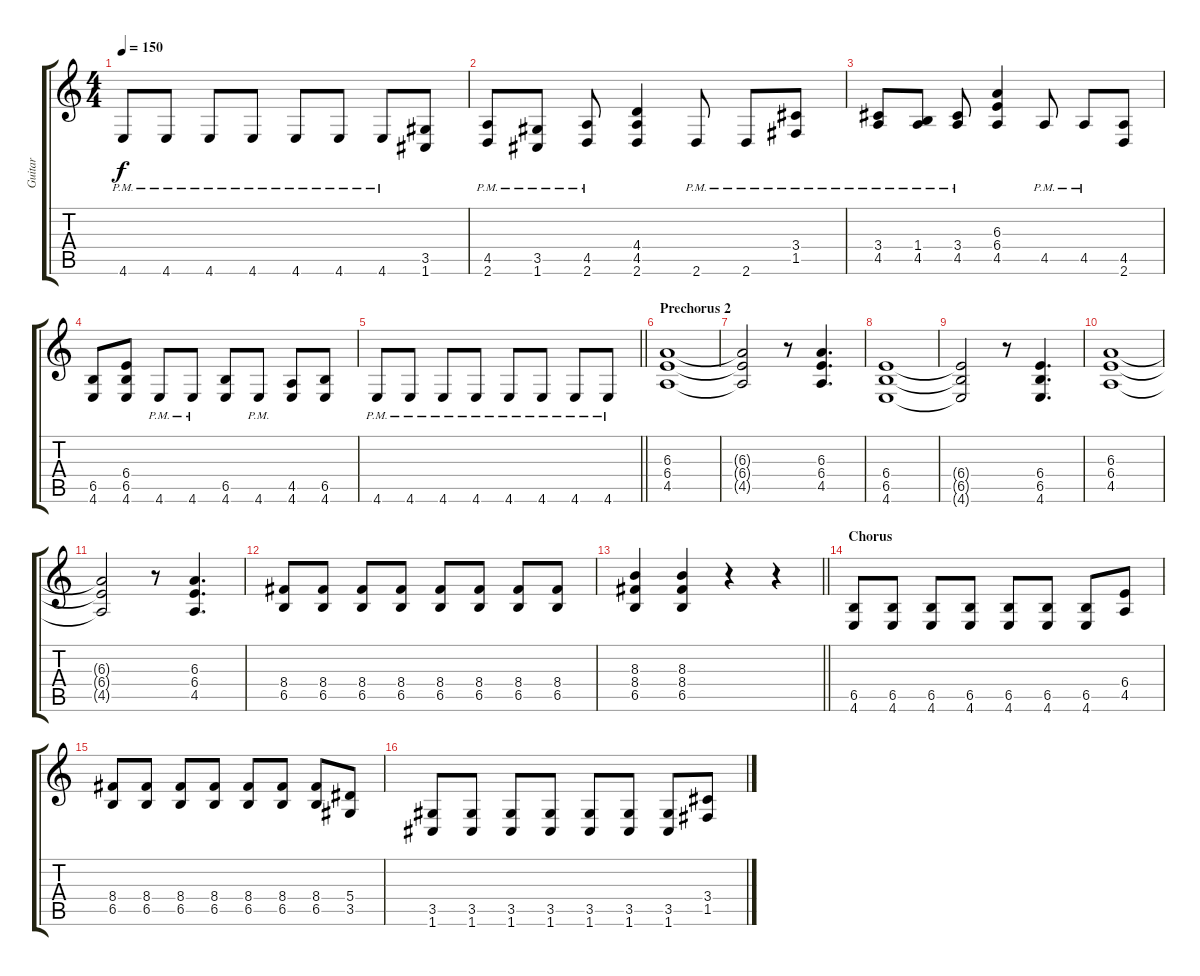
\track ("Guitar" "Guitar") {instrument distortionguitar}
\staff {score tabs}
\tuning (C4 G3 Eb3 Bb2 F2 C2) {hide}
\ts (4 4)
\tempo 150
\clef g2
\ks c
4.6{pm}.8{dy f} 4.6{pm}.8 4.6{pm}.8 4.6{pm}.8 4.6{pm}.8 4.6{pm}.8 4.6{pm}.8 (3.5 1.6).8 |
(4.5{pm} 2.6{pm}).8 (3.5{pm} 1.6{pm}).8 (4.5{pm} 2.6{pm}).8 (4.4 4.5 2.6).4 2.6{pm}.8 2.6{pm}.8 (3.4{pm} 1.5{pm}).8 |
(3.4{pm} 4.5{pm}).8 (1.4{pm} 4.5{pm}).8 (3.4{pm} 4.5{pm}).8 (6.3 6.4 4.5).4 4.5{pm}.8 4.5{pm}.8 (4.5 2.6).8 |
(6.5 4.6).8 (6.4 6.5 4.6).8 4.6{pm}.8 4.6{pm}.8 (6.5 4.6).8 4.6{pm}.8 (4.5 4.6).8 (6.5 4.6).8 |
\barLineRight lightlight
4.6{pm}.8 4.6{pm}.8 4.6{pm}.8 4.6{pm}.8 4.6{pm}.8 4.6{pm}.8 4.6{pm}.8 4.6{pm}.8 |
\section ("" "Prechorus 2")
(6.3 6.4 4.5).1 |
(6.3{t} 6.4{t} 4.5{t}).2 r.8 (6.3 6.4 4.5).4{d} |
(6.4 6.5 4.6).1 |
(6.4{t} 6.5{t} 4.6{t}).2 r.8 (6.4 6.5 4.6).4{d} |
(6.3 6.4 4.5).1 |
(6.3{t} 6.4{t} 4.5{t}).2 r.8 (6.3 6.4 4.5).4{d} |
(8.4 6.5).8 (8.4 6.5).8 (8.4 6.5).8 (8.4 6.5).8 (8.4 6.5).8 (8.4 6.5).8 (8.4 6.5).8 (8.4 6.5).8 |
\barLineRight lightlight
(8.3 8.4 6.5).4 (8.3 8.4 6.5).4 r.4 r.4 |
\section ("" "Chorus")
(6.5 4.6).8 (6.5 4.6).8 (6.5 4.6).8 (6.5 4.6).8 (6.5 4.6).8 (6.5 4.6).8 (6.5 4.6).8 (6.4 4.5).8 |
(8.4 6.5).8 (8.4 6.5).8 (8.4 6.5).8 (8.4 6.5).8 (8.4 6.5).8 (8.4 6.5).8 (8.4 6.5).8 (5.4 3.5).8 |
(3.5 1.6).8 (3.5 1.6).8 (3.5 1.6).8 (3.5 1.6).8 (3.5 1.6).8 (3.5 1.6).8 (3.5 1.6).8 (3.4 1.5).8
